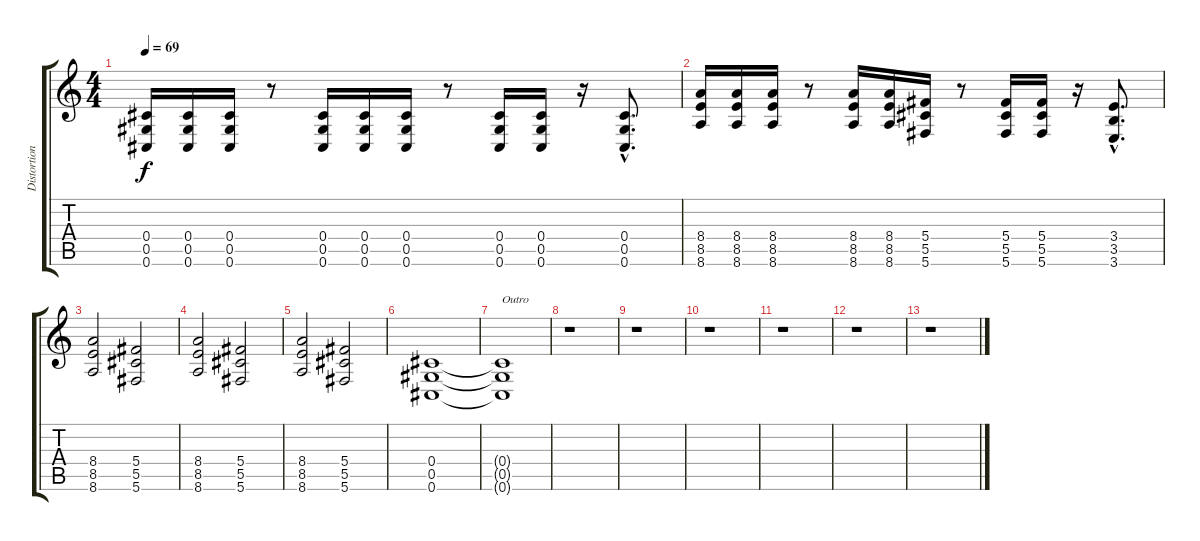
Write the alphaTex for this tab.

\track ("Distortion Guitar" "Distortion") {instrument distortionguitar}
\staff {score tabs}
\tuning (Eb4 Bb3 Gb3 Db3 Ab2 Db2) {hide}
\ts (4 4)
\tempo 69
\clef g2
\ks c
(0.4 0.5 0.6).16{dy f} (0.4 0.5 0.6).16 (0.4 0.5 0.6).16 r.8 (0.4 0.5 0.6).16 (0.4 0.5 0.6).16 (0.4 0.5 0.6).16 r.8 (0.4 0.5 0.6).16 (0.4 0.5 0.6).16 r.16 (0.4{hac} 0.5{hac} 0.6{hac}).8{d} |
(8.4 8.5 8.6).16 (8.4 8.5 8.6).16 (8.4 8.5 8.6).16 r.8 (8.4 8.5 8.6).16 (8.4 8.5 8.6).16 (5.4 5.5 5.6).16 r.8 (5.4 5.5 5.6).16 (5.4 5.5 5.6).16 r.16 (3.4{hac} 3.5{hac} 3.6{hac}).8{d} |
(8.4 8.5 8.6).2 (5.4 5.5 5.6).2 |
(8.4 8.5 8.6).2 (5.4 5.5 5.6).2 |
(8.4 8.5 8.6).2 (5.4 5.5 5.6).2 |
(0.4 0.5 0.6).1 |
(0.4{t} 0.5{t} 0.6{t}).1{txt "Outro"} |
r.1 |
r.1 |
r.1 |
r.1 |
r.1 |
r.1
